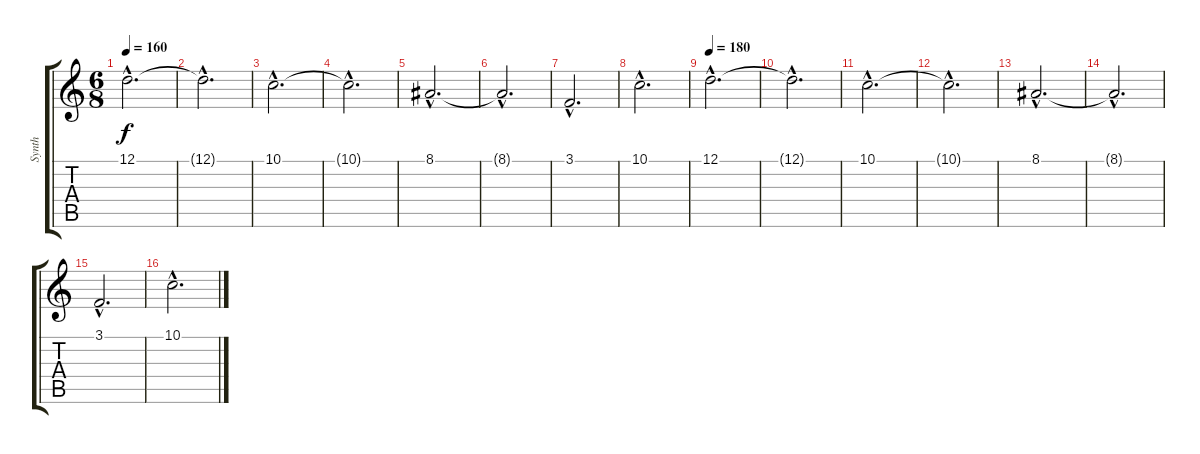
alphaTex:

\track ("Synth" "Synth") {instrument churchorgan}
\staff {score tabs}
\tuning (D4 A3 F3 C3 G2 D2) {hide}
\ts (6 8)
\tempo 160
\clef g2
\ks c
12.1{hac}.2{d dy f volume 12 instrument fx6goblins} |
12.1{hac t}.2{d} |
10.1{hac}.2{d} |
10.1{hac t}.2{d} |
8.1{hac}.2{d} |
8.1{hac t}.2{d} |
3.1{hac}.2{d} |
10.1{hac}.2{d} |
\tempo 180
12.1{hac}.2{d volume 12 instrument fx6goblins} |
12.1{hac t}.2{d} |
10.1{hac}.2{d} |
10.1{hac t}.2{d} |
8.1{hac}.2{d} |
8.1{hac t}.2{d} |
3.1{hac}.2{d} |
10.1{hac}.2{d}
